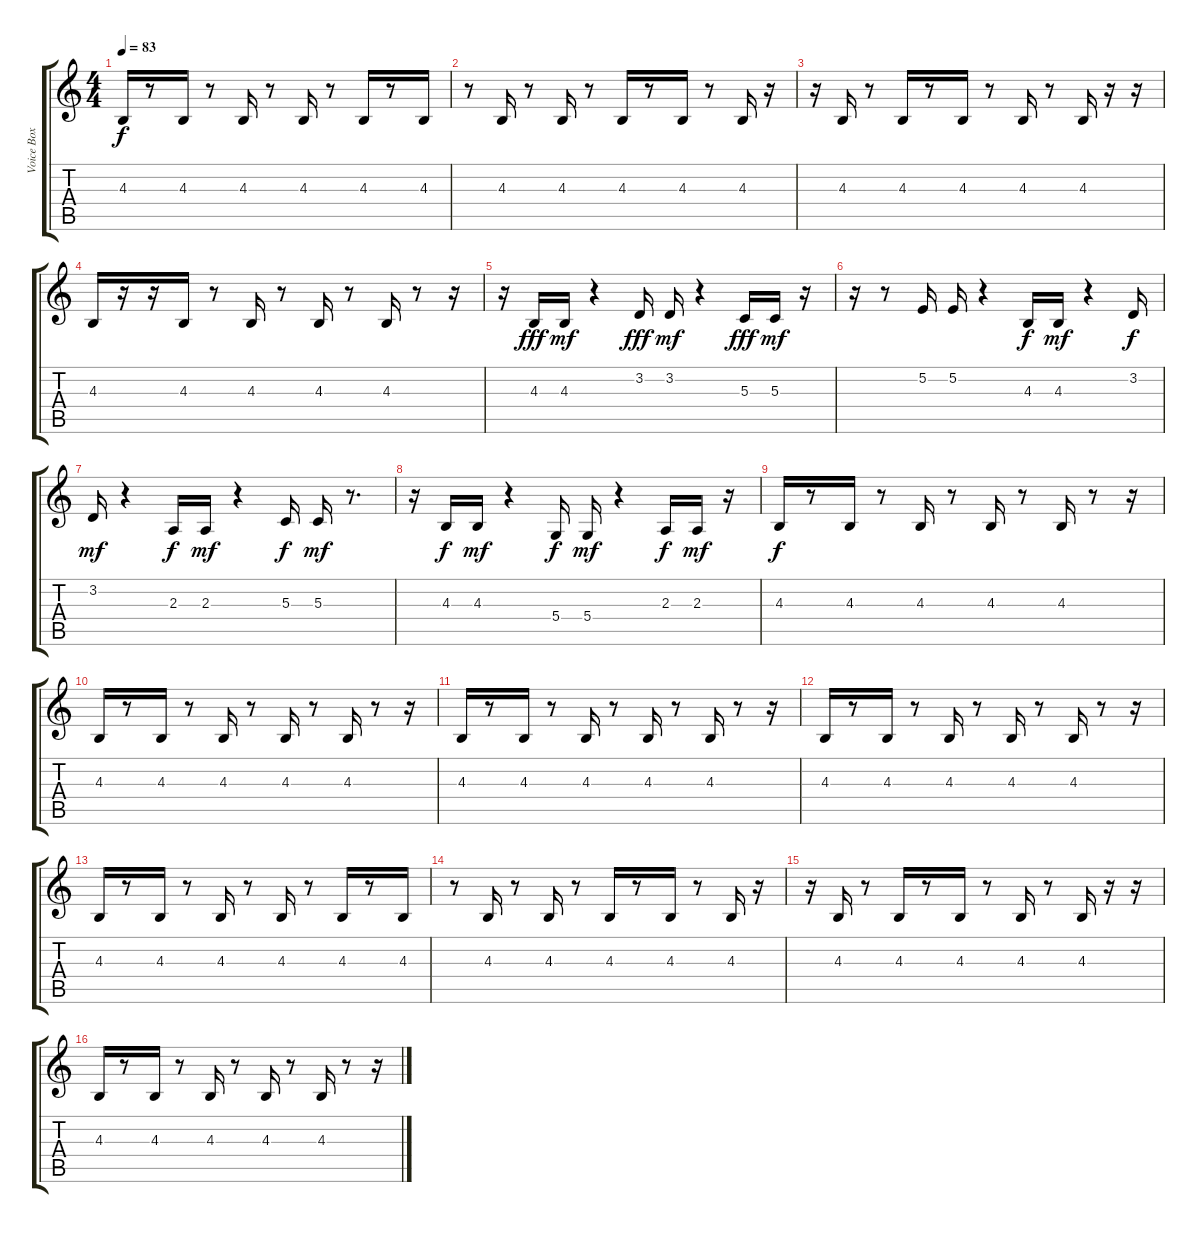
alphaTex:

\track ("Voice Box FX" "Voice Box ") {instrument bagpipe}
\staff {score tabs}
\tuning (E4 B3 G3 D3 A2 D2) {hide}
\ts (4 4)
\tempo 83
\clef g2
\ks c
4.3.16{dy f volume 6 instrument bagpipe} r.8 4.3.16 r.8 4.3.16 r.8 4.3.16 r.8 4.3.16 r.8 4.3.16 |
r.8{volume 6} 4.3.16 r.8 4.3.16 r.8 4.3.16 r.8 4.3.16 r.8 4.3.16 r.16 |
r.16{volume 6} 4.3.16 r.8 4.3.16 r.8 4.3.16 r.8 4.3.16 r.8 4.3.16 r.16 r.16 |
4.3.16{volume 6} r.16 r.16 4.3.16 r.8 4.3.16 r.8 4.3.16 r.8 4.3.16 r.8 r.16 |
r.16 4.3.16{dy fff volume 5} 4.3.16{dy mf} r.4 3.2.16{dy fff} 3.2.16{dy mf} r.4 5.3.16{dy fff} 5.3.16{dy mf} r.16 |
r.16 r.8 5.2.16 5.2.16 r.4 4.3.16{dy f} 4.3.16{dy mf} r.4 3.2.16{dy f} |
3.2.16{dy mf} r.4 2.3.16{dy f instrument sitar} 2.3.16{dy mf} r.4 5.3.16{dy f instrument bagpipe} 5.3.16{dy mf} r.8{d} |
r.16 4.3.16{dy f} 4.3.16{dy mf} r.4 5.4.16{dy f instrument sitar} 5.4.16{dy mf} r.4 2.3.16{dy f} 2.3.16{dy mf} r.16 |
4.3.16{dy f volume 6 instrument bagpipe} r.8 4.3.16 r.8 4.3.16 r.8 4.3.16 r.8 4.3.16 r.8 r.16 |
4.3.16{volume 6 instrument bagpipe} r.8 4.3.16 r.8 4.3.16 r.8 4.3.16 r.8 4.3.16 r.8 r.16 |
4.3.16{volume 6 instrument bagpipe} r.8 4.3.16 r.8 4.3.16 r.8 4.3.16 r.8 4.3.16 r.8 r.16 |
4.3.16{volume 6 instrument bagpipe} r.8 4.3.16 r.8 4.3.16 r.8 4.3.16 r.8 4.3.16 r.8 r.16 |
4.3.16{volume 6 instrument bagpipe} r.8 4.3.16 r.8 4.3.16 r.8 4.3.16 r.8 4.3.16 r.8 4.3.16 |
r.8{volume 6} 4.3.16 r.8 4.3.16 r.8 4.3.16 r.8 4.3.16 r.8 4.3.16 r.16 |
r.16{volume 6} 4.3.16 r.8 4.3.16 r.8 4.3.16 r.8 4.3.16 r.8 4.3.16 r.16 r.16 |
4.3.16{volume 6} r.8 4.3.16 r.8 4.3.16 r.8 4.3.16 r.8 4.3.16 r.8 r.16
